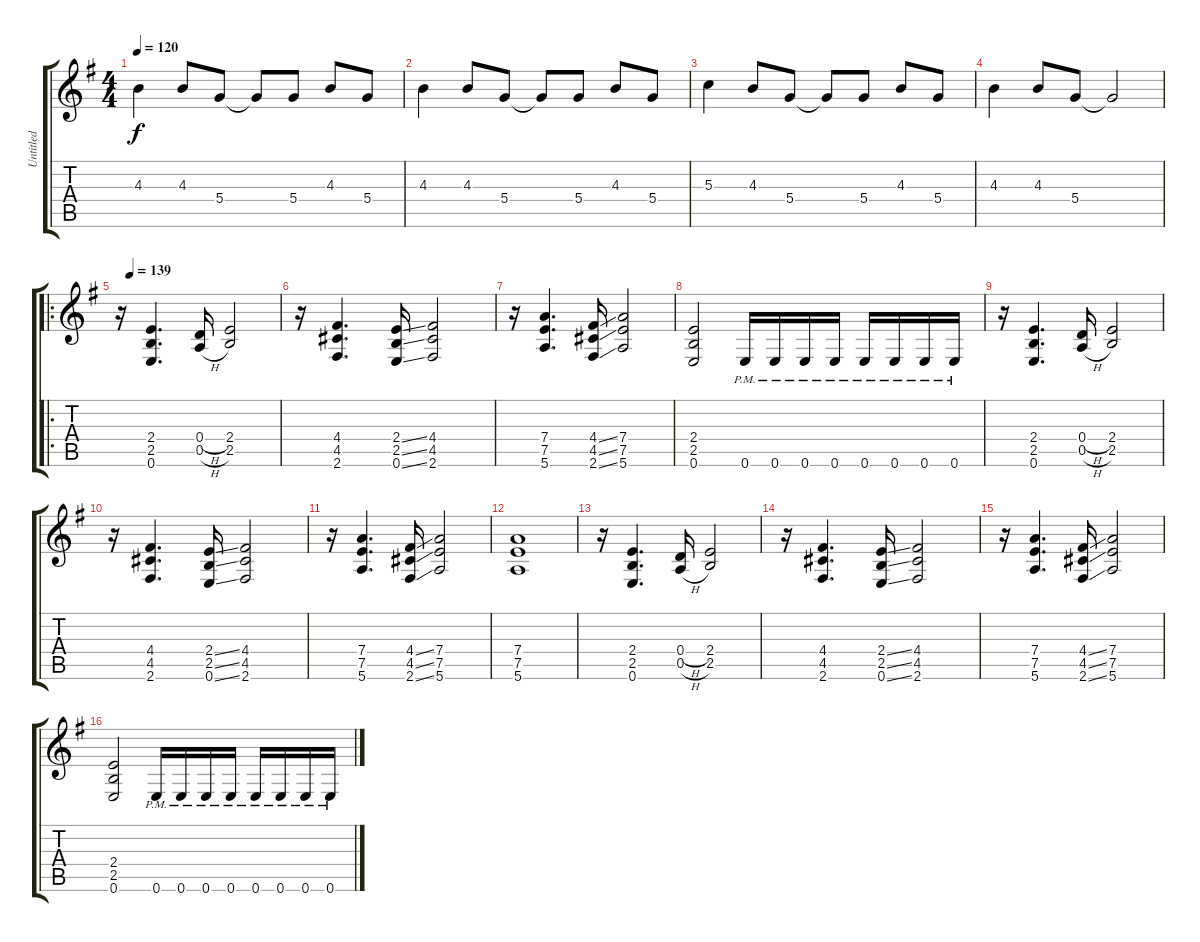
\track ("Untitled" "Untitled") {instrument distortionguitar}
\staff {score tabs}
\tuning (E4 B3 G3 D3 A2 E2) {hide}
\ts (4 4)
\tempo 120
\clef g2
\ks g
4.3.4{dy f} 4.3.8 5.4.8 5.4{t}.8 5.4.8 4.3.8 5.4.8 |
4.3.4 4.3.8 5.4.8 5.4{t}.8 5.4.8 4.3.8 5.4.8 |
5.3.4 4.3.8 5.4.8 5.4{t}.8 5.4.8 4.3.8 5.4.8 |
4.3.4 4.3.8 5.4.8 5.4{t}.2 |
\ro
\tempo (139 0.0625)
r.16 (2.4 2.5 0.6).4{d} (0.4{h} 0.5{h}).16 (2.4 2.5).2 |
r.16 (4.4 4.5 2.6).4{d} (2.4{ss} 2.5{ss} 0.6{ss}).16 (4.4 4.5 2.6).2 |
r.16 (7.4 7.5 5.6).4{d} (4.4{ss} 4.5{ss} 2.6{ss}).16 (7.4 7.5 5.6).2 |
(2.4 2.5 0.6).2 0.6{pm}.16 0.6{pm}.16 0.6{pm}.16 0.6{pm}.16 0.6{pm}.16 0.6{pm}.16 0.6{pm}.16 0.6{pm}.16 |
r.16 (2.4 2.5 0.6).4{d} (0.4{h} 0.5{h}).16 (2.4 2.5).2 |
r.16 (4.4 4.5 2.6).4{d} (2.4{ss} 2.5{ss} 0.6{ss}).16 (4.4 4.5 2.6).2 |
r.16 (7.4 7.5 5.6).4{d} (4.4{ss} 4.5{ss} 2.6{ss}).16 (7.4 7.5 5.6).2 |
(7.4 7.5 5.6).1 |
r.16 (2.4 2.5 0.6).4{d} (0.4{h} 0.5{h}).16 (2.4 2.5).2 |
r.16 (4.4 4.5 2.6).4{d} (2.4{ss} 2.5{ss} 0.6{ss}).16 (4.4 4.5 2.6).2 |
r.16 (7.4 7.5 5.6).4{d} (4.4{ss} 4.5{ss} 2.6{ss}).16 (7.4 7.5 5.6).2 |
(2.4 2.5 0.6).2 0.6{pm}.16 0.6{pm}.16 0.6{pm}.16 0.6{pm}.16 0.6{pm}.16 0.6{pm}.16 0.6{pm}.16 0.6{pm}.16
